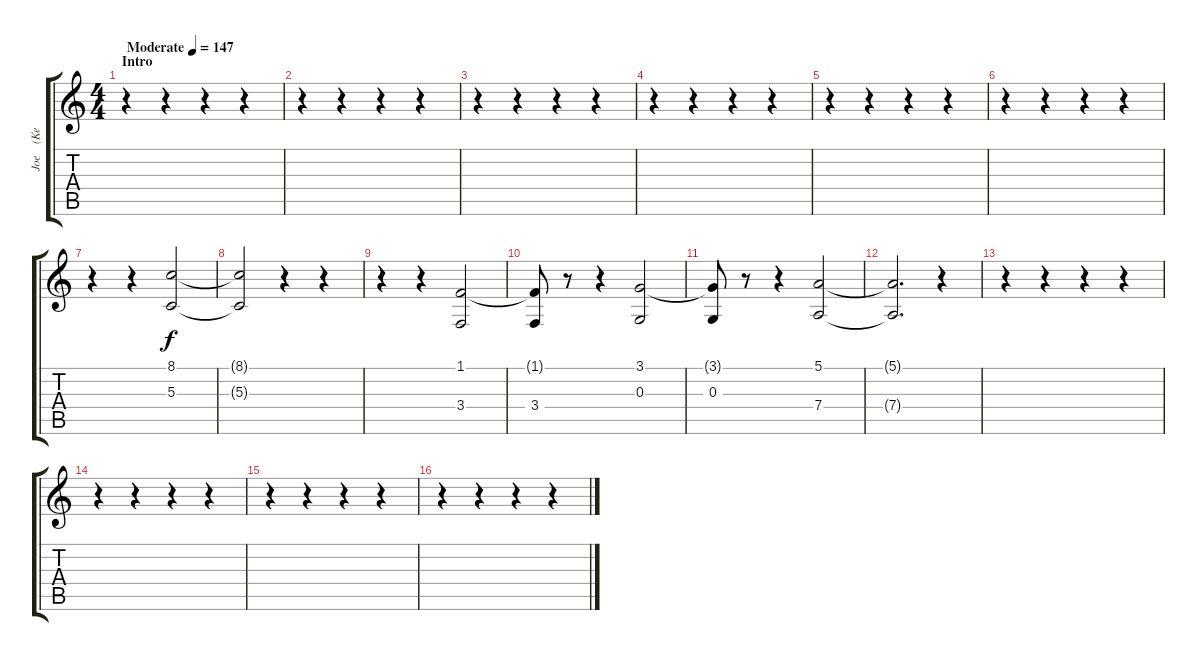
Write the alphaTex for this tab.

\track ("Joe    (Keyboard)" "Joe    (Ke") {instrument rockorgan}
\staff {score tabs}
\tuning (E4 B3 G3 D3 A2 E2) {hide}
\ts (4 4)
\section ("" "Intro")
\tempo (147 "Moderate")
\clef g2
\ks c
r.4{dy f instrument rockorgan} r.4 r.4 r.4 |
r.4 r.4 r.4 r.4 |
r.4 r.4 r.4 r.4 |
r.4 r.4 r.4 r.4 |
r.4 r.4 r.4 r.4 |
r.4 r.4 r.4 r.4 |
r.4 r.4 (8.1 5.3).2 |
(8.1{t} 5.3{t}).2 r.4 r.4 |
r.4 r.4 (1.1 3.4).2 |
(1.1{t} 3.4).8 r.8 r.4 (3.1 0.3).2 |
(3.1{t} 0.3).8 r.8 r.4 (5.1 7.4).2 |
(5.1{t} 7.4{t}).2{d} r.4 |
r.4 r.4 r.4 r.4 |
r.4 r.4 r.4 r.4 |
r.4 r.4 r.4 r.4 |
r.4 r.4 r.4 r.4
